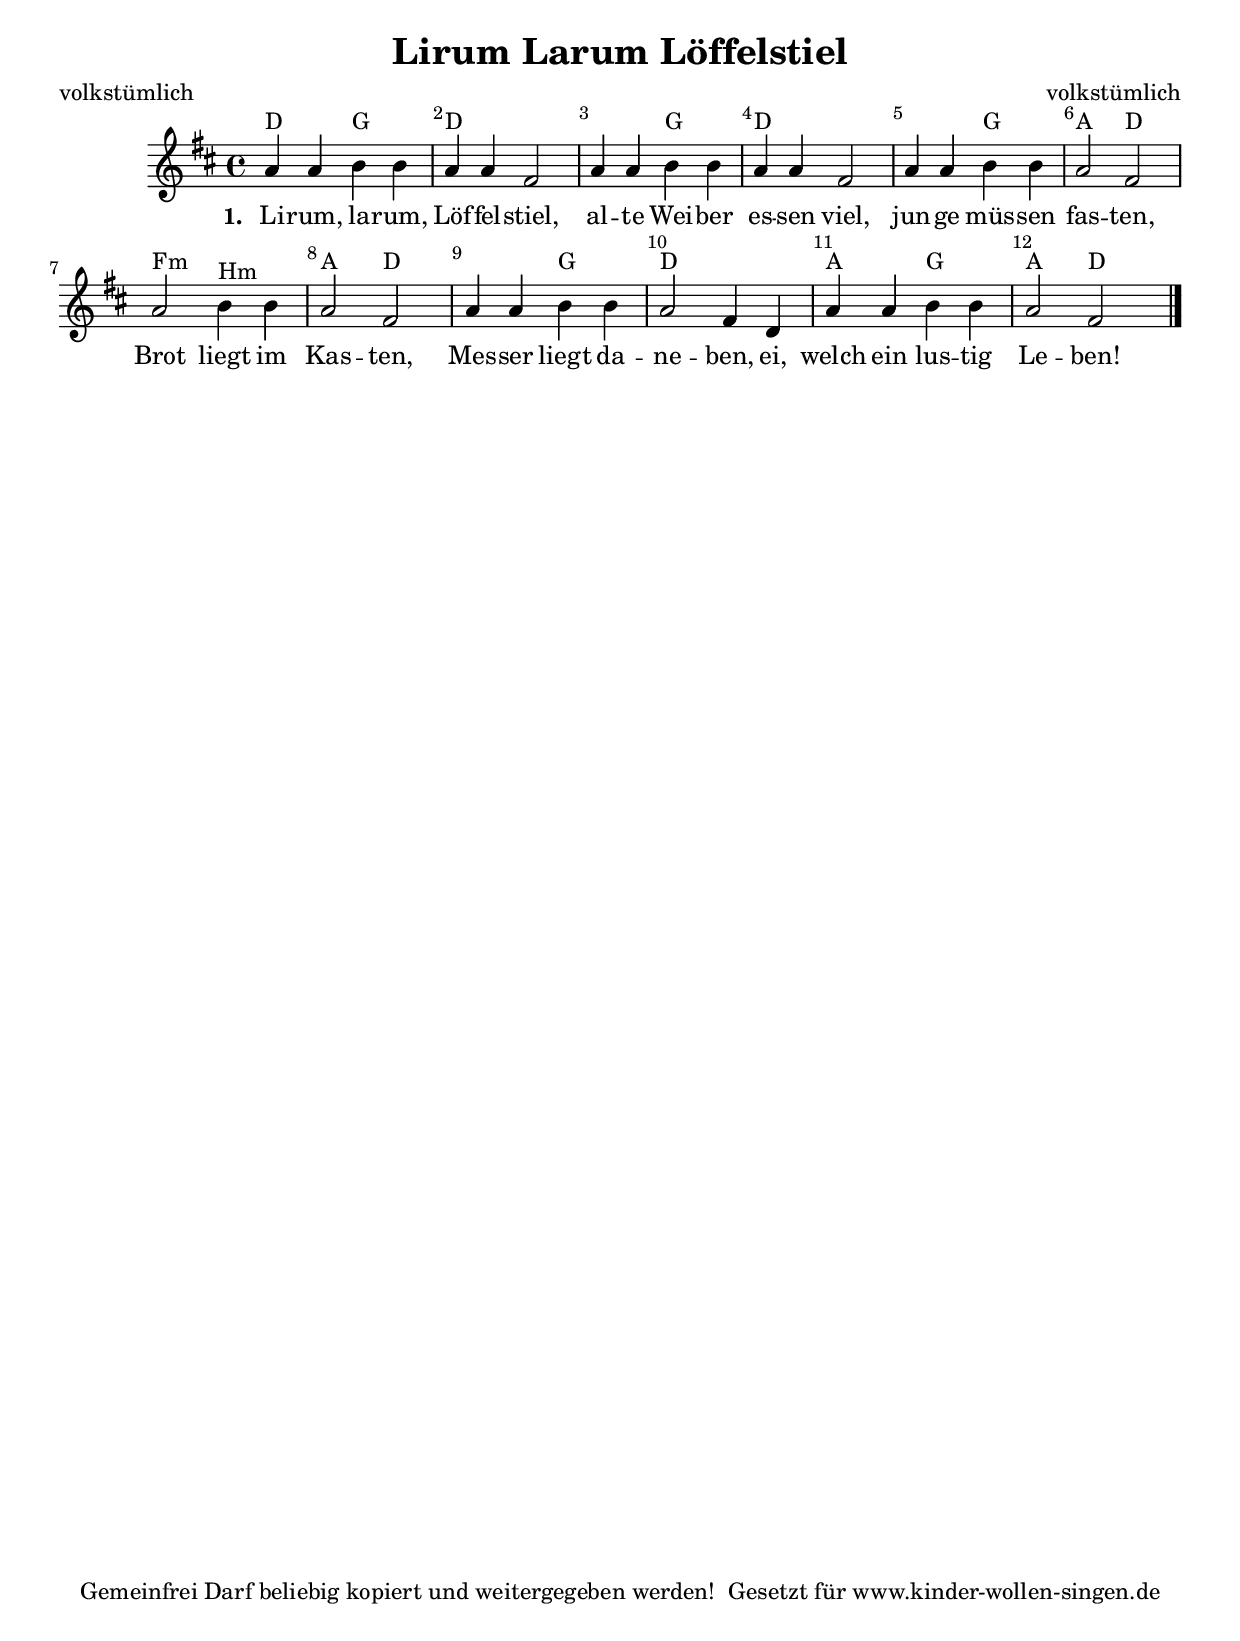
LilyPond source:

%=============================================
%   created by MuseScore Version: 0.9.6.3
%          Dienstag, 1. Februar 2011
%=============================================

\version "2.12.0"



#(set-default-paper-size "a4")

\paper {
  line-width    = 190\mm
  left-margin   = 10\mm
  top-margin    = 10\mm
  bottom-margin = 20\mm
  %%indent = 0 \mm 
  %%set to ##t if your score is less than one page: 
  ragged-last-bottom = ##t 
  ragged-bottom = ##f  
  %% in orchestral scores you probably want the two bold slashes 
  %% separating the systems: so uncomment the following line: 
  %% system-separator-markup = \slashSeparator 
  }

\header {
    title = "Lirum Larum Löffelstiel"
    composer = "volkstümlich"
    poet = "volkstümlich"
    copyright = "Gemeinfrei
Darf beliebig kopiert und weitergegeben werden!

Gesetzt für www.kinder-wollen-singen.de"
    }

AvoiceAA = \relative c'{
    \set Staff.instrumentName = #""
    \set Staff.shortInstrumentName = #""
    \clef treble
    %staffkeysig
    \key d \major 
    %barkeysig: 
    \key d \major 
    %bartimesig: 
    \time 4/4 
    a'4 a b b      | % 1
    a a fis2      | % 2
    a4 a b b      | % 3
    a a fis2      | % 4
    a4 a b b      | % 5
    a2 fis      | % 6
    a b4 ^\markup {\upright  "Hm"} b      | % 7
    a2 fis      | % 8
    a4 a b b      | % 9
    a2 fis4 d      | % 10
    a' a b b      | % 11
    a2 fis \bar "|."\bar "|." 
}% end of last bar in partorvoice

      ApartAverseA = \lyricmode { \set stanza = " 1. " Li -- rum,  la -- rum,  Löf -- fel -- stiel,  al -- te  Wei -- ber  es -- sen  viel, jun -- ge  müs -- sen  fas -- ten,  Brot liegt im Kas -- ten,  Mes -- ser  liegt da -- ne -- ben,  ei, welch ein lus -- tig  Le -- ben!  }
theChords = \chordmode { 
    d2 g2 d1. g2 d1. g2 a2 d2 f1:m a2 d1 g2 d1 a2 g2 a2 d4 }%%end of chordlist 


\score { 
    << 
    \new ChordNames { \theChords } 
        \context Staff = ApartA << 
            \context Voice = AvoiceAA \AvoiceAA
        >>

         \context Lyrics = ApartAverseA\lyricsto AvoiceAA  \ApartAverseA



      \set Score.skipBars = ##t
      %%\set Score.melismaBusyProperties = #'()
      \override Score.BarNumber #'break-visibility = #end-of-line-invisible %%every bar is numbered.!!!
      %% remove previous line to get barnumbers only at beginning of system.
       #(set-accidental-style 'modern-cautionary)
      \set Score.markFormatter = #format-mark-box-letters %%boxed rehearsal-marks
       \override Score.TimeSignature #'style = #'() %%makes timesigs always numerical
      %% remove previous line to get cut-time/alla breve or common time 
      \set Score.pedalSustainStyle = #'mixed 
       %% make spanners comprise the note it end on, so that there is no doubt that this note is included.
       \override Score.TrillSpanner #'(bound-details right padding) = #-2
      \override Score.TextSpanner #'(bound-details right padding) = #-1
      %% Lilypond's normal textspanners are too weak:  
      \override Score.TextSpanner #'dash-period = #1
      \override Score.TextSpanner #'dash-fraction = #0.5
      %% lilypond chordname font, like mscore jazzfont, is both far too big and extremely ugly (olagunde@start.no):
      \override Score.ChordName #'font-family = #'roman 
      \override Score.ChordName #'font-size =#0 
      %% In my experience the normal thing in printed scores is maj7 and not the triangle. (olagunde):
      \set Score.majorSevenSymbol = \markup {maj7}
  >>

  %% Boosey and Hawkes, and Peters, have barlines spanning all staff-groups in a score,
  %% Eulenburg and Philharmonia, like Lilypond, have no barlines between staffgroups.
  %% If you want the Eulenburg/Lilypond style, comment out the following line:
  \layout {\context {\Score \consists Span_bar_engraver}}
}%% end of score-block 

#(set-global-staff-size 20)
